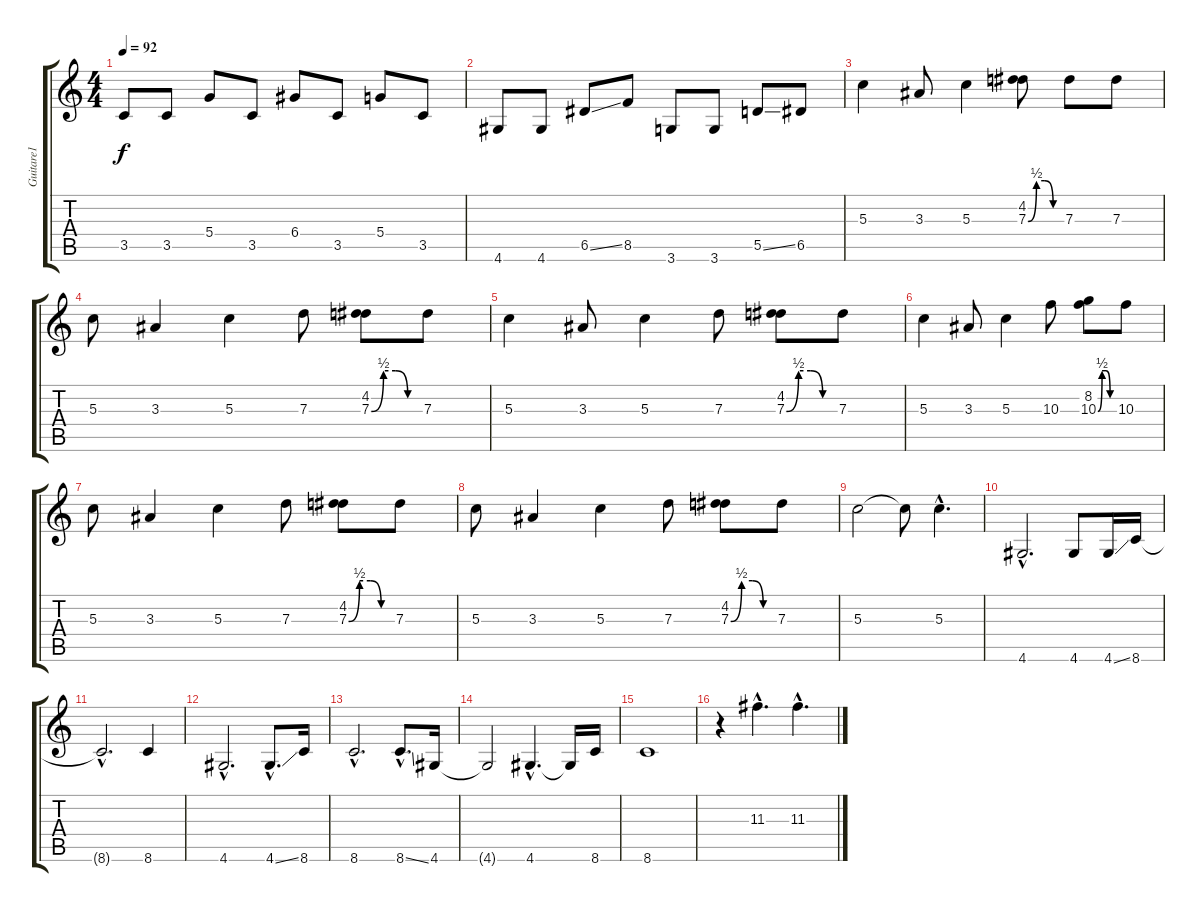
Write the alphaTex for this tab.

\track ("Guitare1" "Guitare1") {instrument distortionguitar}
\staff {score tabs}
\tuning (E4 B3 G3 D3 A2 E2) {hide}
\ts (4 4)
\tempo 92
\clef g2
\ks c
3.5.8{dy f} 3.5.8 5.4.8 3.5.8 6.4.8 3.5.8 5.4.8 3.5.8 |
4.6.8 4.6.8 6.5{ss}.8 8.5.8 3.6.8 3.6.8 5.5{ss}.8 6.5.8 |
5.3.4 3.3.8 5.3.4 (4.2 7.3{be (custom 0 0 15 2 30 2 45 0 60 0)}).8 7.3.8 7.3.8 |
5.3.8 3.3.4 5.3.4 7.3.8 (4.2 7.3{be (custom 0 0 15 2 30 2 45 0 60 0)}).8 7.3.8 |
5.3.4 3.3.8 5.3.4 7.3.8 (4.2 7.3{be (custom 0 0 15 2 30 2 45 0 60 0)}).8 7.3.8 |
5.3.4 3.3.8 5.3.4 10.3.8 (8.2 10.3{be (custom 0 0 15 2 30 2 45 0 60 0)}).8 10.3.8 |
5.3.8 3.3.4 5.3.4 7.3.8 (4.2 7.3{be (custom 0 0 15 2 30 2 45 0 60 0)}).8 7.3.8 |
5.3.8 3.3.4 5.3.4 7.3.8 (4.2 7.3{be (custom 0 0 15 2 30 2 45 0 60 0)}).8 7.3.8 |
5.3.2 5.3{t}.8 5.3{hac}.4{d} |
4.6{hac}.2{d} 4.6.8 4.6{ss}.16 8.6.16 |
8.6{hac t}.2{d} 8.6.4 |
4.6{hac}.2{d} 4.6{ss hac}.8{d} 8.6.16 |
8.6{hac}.2{d} 8.6{ss hac}.8{d} 4.6.16 |
4.6{t}.2 4.6{hac}.4{d} 4.6{t}.16 8.6.16 |
8.6.1 |
r.4 11.3{hac}.4{d} 11.3{hac}.4{d}
